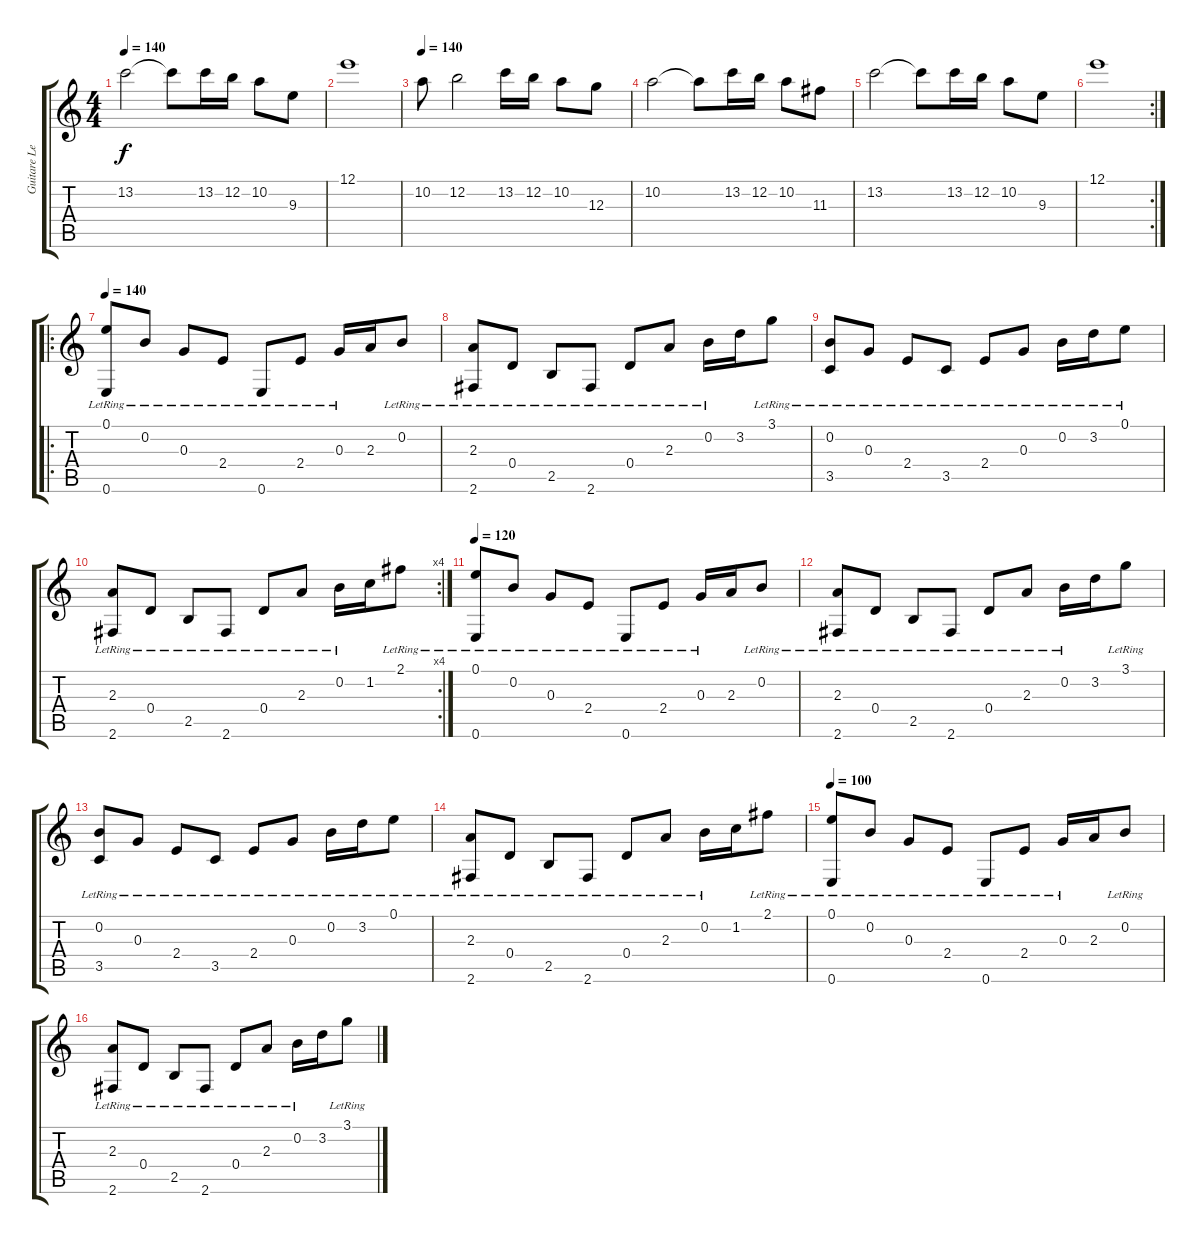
\track ("Guitare Lead" "Guitare Le") {instrument distortionguitar}
\staff {score tabs}
\tuning (E4 B3 G3 D3 A2 E2) {hide}
\ts (4 4)
\tempo 140
\clef g2
\ks c
13.2.2{dy f} 13.2{t}.8 13.2.16 12.2.16 10.2.8 9.3.8 |
12.1.1 |
\tempo 140
10.2.8{balance 12} 12.2.2 13.2.16 12.2.16 10.2.8 12.3.8 |
10.2.2 10.2{t}.8 13.2.16 12.2.16 10.2.8 11.3.8 |
13.2.2 13.2{t}.8 13.2.16 12.2.16 10.2.8 9.3.8 |
\rc 2
12.1.1 |
\ro
\tempo 140
(0.1{lr} 0.6{lr}).8{volume 16 instrument acousticguitarsteel} 0.2{lr}.8 0.3{lr}.8 2.4{lr}.8 0.6{lr}.8 2.4{lr}.8 0.3{lr}.16 2.3.16 0.2{lr}.8 |
(2.3{lr} 2.6{lr}).8 0.4{lr}.8 2.5{lr}.8 2.6{lr}.8 0.4{lr}.8 2.3{lr}.8 0.2{lr}.16 3.2.16 3.1{lr}.8 |
(0.2{lr} 3.5{lr}).8 0.3{lr}.8 2.4{lr}.8 3.5{lr}.8 2.4{lr}.8 0.3{lr}.8 0.2{lr}.16 3.2{lr}.16 0.1{lr}.8 |
\rc 4
(2.3{lr} 2.6{lr}).8 0.4{lr}.8 2.5{lr}.8 2.6{lr}.8 0.4{lr}.8 2.3{lr}.8 0.2{lr}.16 1.2.16 2.1{lr}.8 |
\tempo 120
(0.1{lr} 0.6{lr}).8{instrument acousticguitarsteel} 0.2{lr}.8 0.3{lr}.8 2.4{lr}.8 0.6{lr}.8 2.4{lr}.8 0.3{lr}.16 2.3.16 0.2{lr}.8 |
(2.3{lr} 2.6{lr}).8 0.4{lr}.8 2.5{lr}.8 2.6{lr}.8 0.4{lr}.8 2.3{lr}.8 0.2{lr}.16 3.2.16 3.1{lr}.8 |
(0.2{lr} 3.5{lr}).8 0.3{lr}.8 2.4{lr}.8 3.5{lr}.8 2.4{lr}.8 0.3{lr}.8 0.2{lr}.16 3.2{lr}.16 0.1{lr}.8 |
(2.3{lr} 2.6{lr}).8 0.4{lr}.8 2.5{lr}.8 2.6{lr}.8 0.4{lr}.8 2.3{lr}.8 0.2{lr}.16 1.2.16 2.1{lr}.8 |
\tempo 100
(0.1{lr} 0.6{lr}).8{volume 0 instrument acousticguitarsteel} 0.2{lr}.8 0.3{lr}.8 2.4{lr}.8 0.6{lr}.8 2.4{lr}.8 0.3{lr}.16 2.3.16 0.2{lr}.8 |
(2.3{lr} 2.6{lr}).8 0.4{lr}.8 2.5{lr}.8 2.6{lr}.8 0.4{lr}.8 2.3{lr}.8 0.2{lr}.16 3.2.16 3.1{lr}.8
